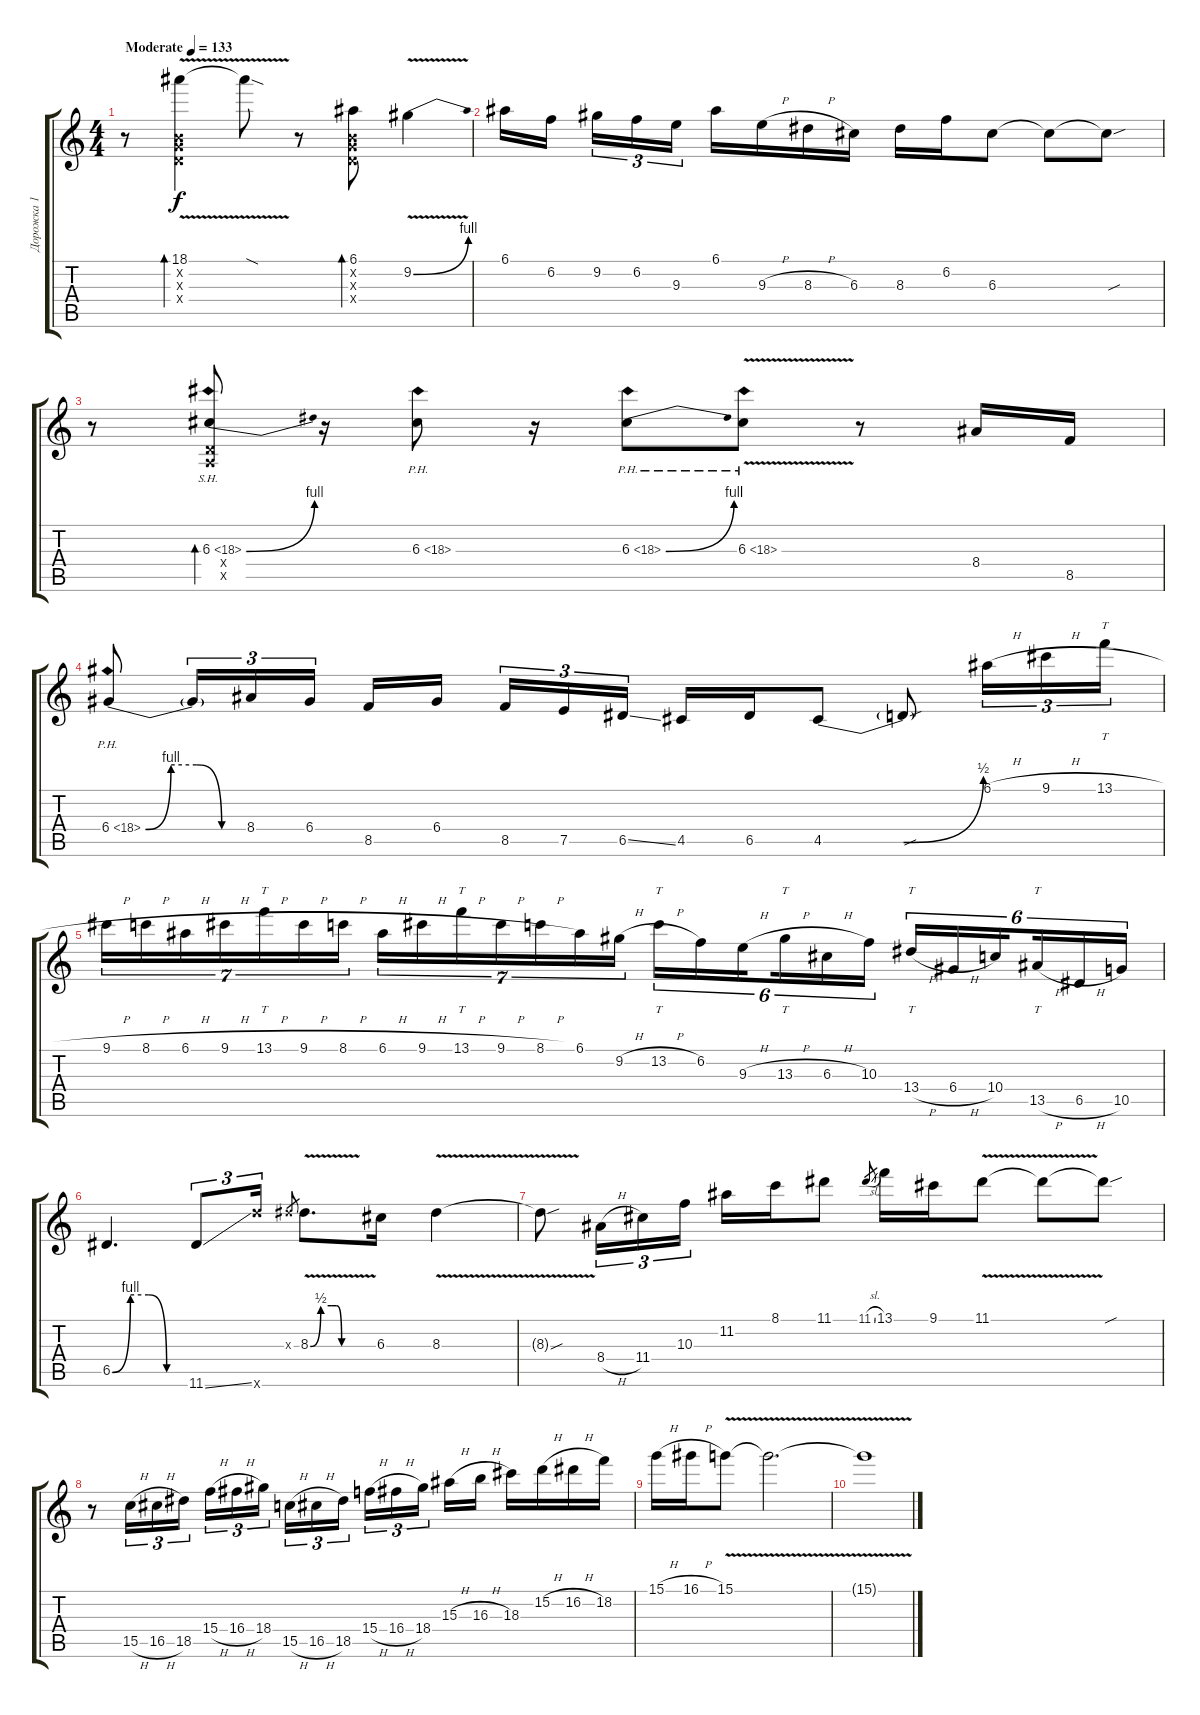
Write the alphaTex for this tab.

\track ("Дорожка 1" "Дорожка 1") {instrument overdrivenguitar}
\staff {score tabs}
\tuning (E4 B3 G3 D3 A2 E2) {hide}
\ts (4 4)
\tempo (133 "Moderate")
\clef g2
\ks c
r.8{dy f instrument overdrivenguitar} (18.1{v} 0.2{x} 0.3{x} 0.4{x}).4{bd 60} 18.1{v sod t}.8 r.8 (6.1 0.2{x} 0.3{x} 0.4{x}).8{bd 60} 9.2{be (bend 0 0 60 4) v}.4 |
6.1.16 6.2.16{beam splitsecondary} 9.2.16{tu (3 2)} 6.2.16{tu (3 2)} 9.3.16{tu (3 2)} 6.1.16 9.3{h}.16 8.3{h}.16 6.3.16 8.3.16 6.2.16 6.3.8 6.3{t}.8 6.3{sou t}.8 |
r.8 (6.3{be (bend 0 0 60 4) sh 12} 0.4{x} 0.5{x}).8{bd 60} r.16 6.3{ph 12}.8 r.16 6.3{be (bend 0 0 60 4) ph 12}.8 6.3{ph 12 v}.8 r.8 8.4.16 8.5.16 |
6.4{be (custom 0 0 15 4 30 4 45 0 60 0) ph 12}.8 6.4{t}.16{tu (3 2)} 8.4.16{tu (3 2)} 6.4.16{tu (3 2)} 8.5.16 6.4.16{beam splitsecondary} 8.5.16{tu (3 2)} 7.5.16{tu (3 2)} 6.5{ss}.16{tu (3 2)} 4.5.16 6.5.16 4.5{be (custom 0 0 12 0 17 0 30 0 60 2)}.8 4.5{sou t}.8 6.1{h}.16{tu (3 2)} 9.1{h}.16{tu (3 2)} 13.1{h}.16{tt tu (3 2)} |
9.1{h}.16{tu (7 4)} 8.1{h}.16{tu (7 4)} 6.1{h}.16{tu (7 4)} 9.1{h}.16{tu (7 4)} 13.1{h}.16{tt tu (7 4)} 9.1{h}.16{tu (7 4)} 8.1{h}.16{tu (7 4)} 6.1{h}.16{tu (7 4)} 9.1{h}.16{tu (7 4)} 13.1{h}.16{tt tu (7 4)} 9.1{h}.16{tu (7 4)} 8.1{h}.16{tu (7 4)} 6.1.16{tu (7 4)} 9.2{h}.16{tu (7 4)} 13.2{h}.16{tt tu (6 4)} 6.2.16{tu (6 4)} 9.3{h}.16{tu (6 4) beam splitsecondary} 13.3{h}.16{tt tu (6 4)} 6.3{h}.16{tu (6 4)} 10.3.16{tu (6 4)} 13.4{h}.16{tt tu (6 4)} 6.4{h}.16{tu (6 4)} 10.4.16{tu (6 4) beam splitsecondary} 13.5{h}.16{tt tu (6 4)} 6.5{h}.16{tu (6 4)} 10.5.16{tu (6 4)} |
6.5{be (custom 0 0 15 4 30 4 45 0 60 0)}.4{d} 11.6{ss}.8{tu (3 2)} 22.6{x}.16{tu (3 2)} 8.3{x}.8{gr} 8.3{be (custom 0 0 10 2 20 2 25 2 30 0 60 0) v}.8{d} 6.3.16 8.3{v}.4 |
8.3{sou t}.8 8.4{h}.16{tu (3 2)} 11.4.16{tu (3 2)} 10.3.16{tu (3 2)} 11.2.16 8.1.16 11.1.8 11.1{sl}.8{gr} 13.1.16 9.1.16 11.1{v}.8 11.1{t}.8 11.1{sou t}.8 |
r.8 15.5{h}.16{tu (3 2)} 16.5{h}.16{tu (3 2)} 18.5.16{tu (3 2)} 15.4{h}.16{tu (3 2)} 16.4{h}.16{tu (3 2)} 18.4.16{tu (3 2) beam splitsecondary} 15.5{h}.16{tu (3 2)} 16.5{h}.16{tu (3 2)} 18.5.16{tu (3 2)} 15.4{h}.16{tu (3 2)} 16.4{h}.16{tu (3 2)} 18.4.16{tu (3 2) beam splitsecondary} 15.3{h}.16 16.3{h}.16 18.3.16 15.2{h}.16 16.2{h}.16 18.2.16 |
15.1{h}.16 16.1{h}.16 15.1{v}.8 15.1{v t}.2{d} |
15.1{t}.1
